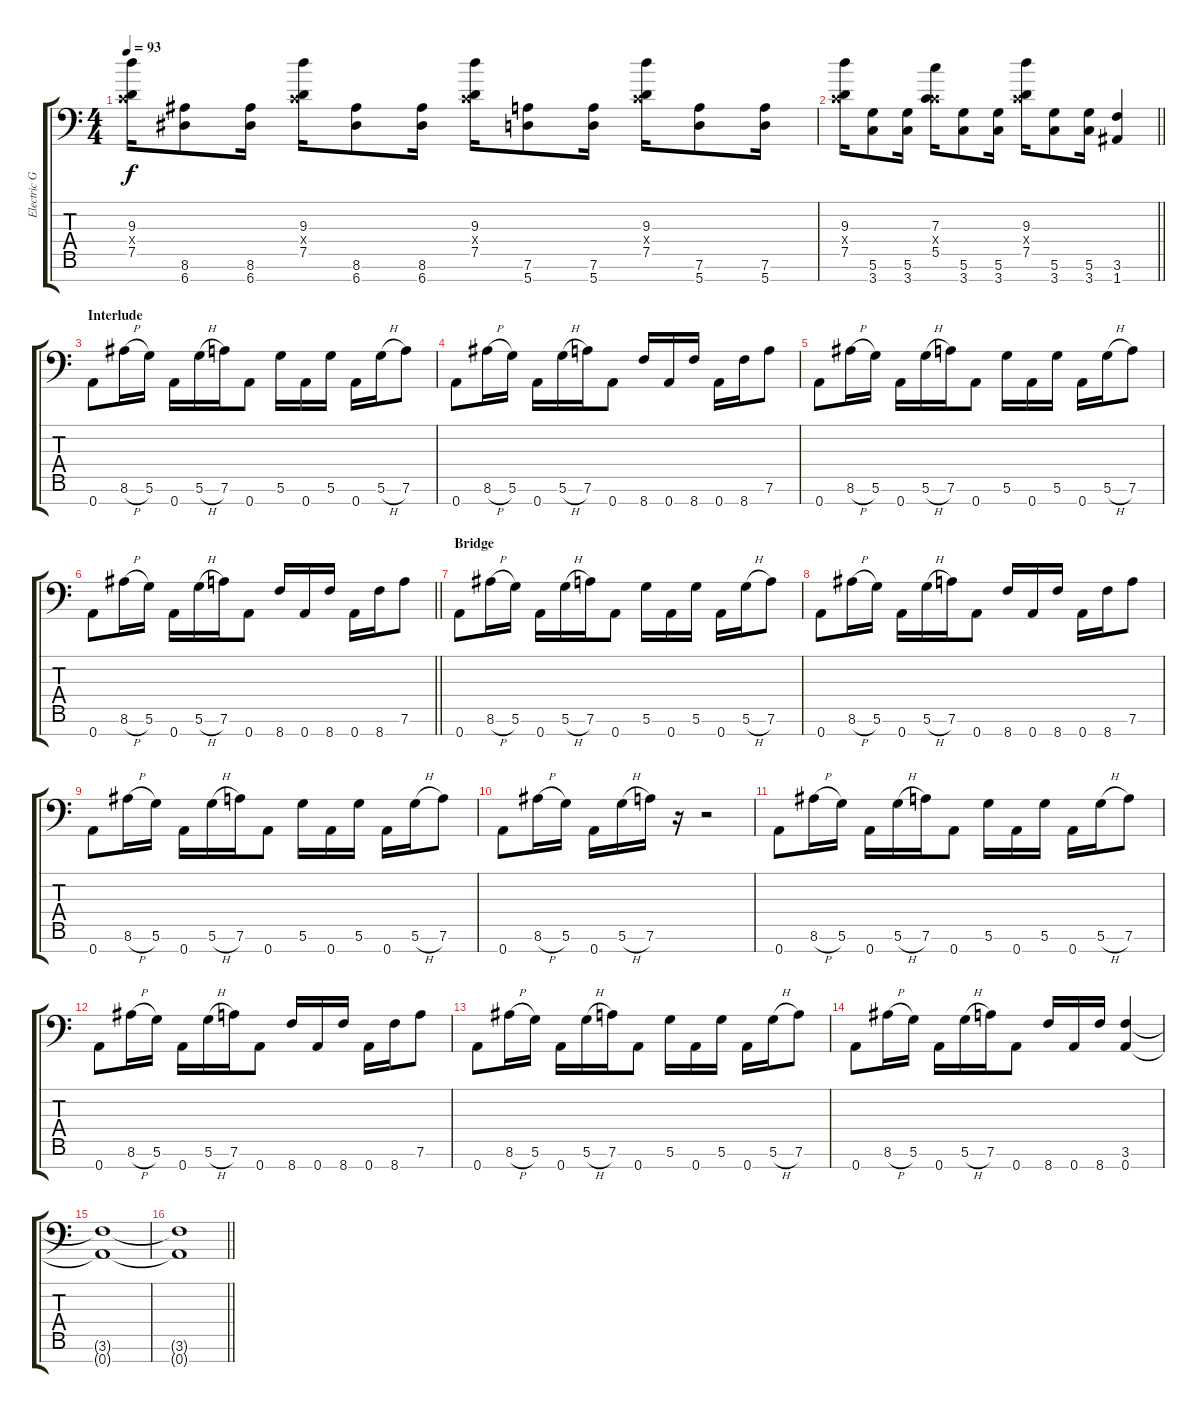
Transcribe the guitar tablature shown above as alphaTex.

\track ("Electric Guitar 1" "Electric G") {instrument overdrivenguitar}
\staff {score tabs}
\tuning (D4 A3 F3 C3 G2 D2 A1) {hide}
\ts (4 4)
\tempo 93
\clef f4
\ks c
(9.3 0.4{x} 7.5).16{dy f} (8.6 6.7).8 (8.6 6.7).16 (9.3 0.4{x} 7.5).16 (8.6 6.7).8 (8.6 6.7).16 (9.3 0.4{x} 7.5).16 (7.6 5.7).8 (7.6 5.7).16 (9.3 0.4{x} 7.5).16 (7.6 5.7).8 (7.6 5.7).16 |
\barLineRight lightlight
(9.3 0.4{x} 7.5).16 (5.6 3.7).8 (5.6 3.7).16 (7.3 0.4{x} 5.5).16 (5.6 3.7).8 (5.6 3.7).16 (9.3 0.4{x} 7.5).16 (5.6 3.7).8 (5.6 3.7).16 (3.6 1.7).4 |
\section ("" "Interlude")
0.7.8 8.6{h}.16 5.6.16 0.7.16 5.6{h}.16 7.6.16 0.7.8 5.6.16 0.7.16 5.6.16 0.7.16 5.6{h}.16 7.6.8 |
0.7.8 8.6{h}.16 5.6.16 0.7.16 5.6{h}.16 7.6.16 0.7.8 8.7.16 0.7.16 8.7.16 0.7.16 8.7.16 7.6.8 |
0.7.8 8.6{h}.16 5.6.16 0.7.16 5.6{h}.16 7.6.16 0.7.8 5.6.16 0.7.16 5.6.16 0.7.16 5.6{h}.16 7.6.8 |
\barLineRight lightlight
0.7.8 8.6{h}.16 5.6.16 0.7.16 5.6{h}.16 7.6.16 0.7.8 8.7.16 0.7.16 8.7.16 0.7.16 8.7.16 7.6.8 |
\section ("" "Bridge")
0.7.8 8.6{h}.16 5.6.16 0.7.16 5.6{h}.16 7.6.16 0.7.8 5.6.16 0.7.16 5.6.16 0.7.16 5.6{h}.16 7.6.8 |
0.7.8 8.6{h}.16 5.6.16 0.7.16 5.6{h}.16 7.6.16 0.7.8 8.7.16 0.7.16 8.7.16 0.7.16 8.7.16 7.6.8 |
0.7.8 8.6{h}.16 5.6.16 0.7.16 5.6{h}.16 7.6.16 0.7.8 5.6.16 0.7.16 5.6.16 0.7.16 5.6{h}.16 7.6.8 |
0.7.8 8.6{h}.16 5.6.16 0.7.16 5.6{h}.16 7.6.16 r.16 r.2 |
0.7.8 8.6{h}.16 5.6.16 0.7.16 5.6{h}.16 7.6.16 0.7.8 5.6.16 0.7.16 5.6.16 0.7.16 5.6{h}.16 7.6.8 |
0.7.8 8.6{h}.16 5.6.16 0.7.16 5.6{h}.16 7.6.16 0.7.8 8.7.16 0.7.16 8.7.16 0.7.16 8.7.16 7.6.8 |
0.7.8 8.6{h}.16 5.6.16 0.7.16 5.6{h}.16 7.6.16 0.7.8 5.6.16 0.7.16 5.6.16 0.7.16 5.6{h}.16 7.6.8 |
0.7.8 8.6{h}.16 5.6.16 0.7.16 5.6{h}.16 7.6.16 0.7.8 8.7.16 0.7.16 8.7.16 (3.6 0.7).4 |
(3.6{t} 0.7{t}).1 |
\barLineRight lightlight
(3.6{t} 0.7{t}).1
